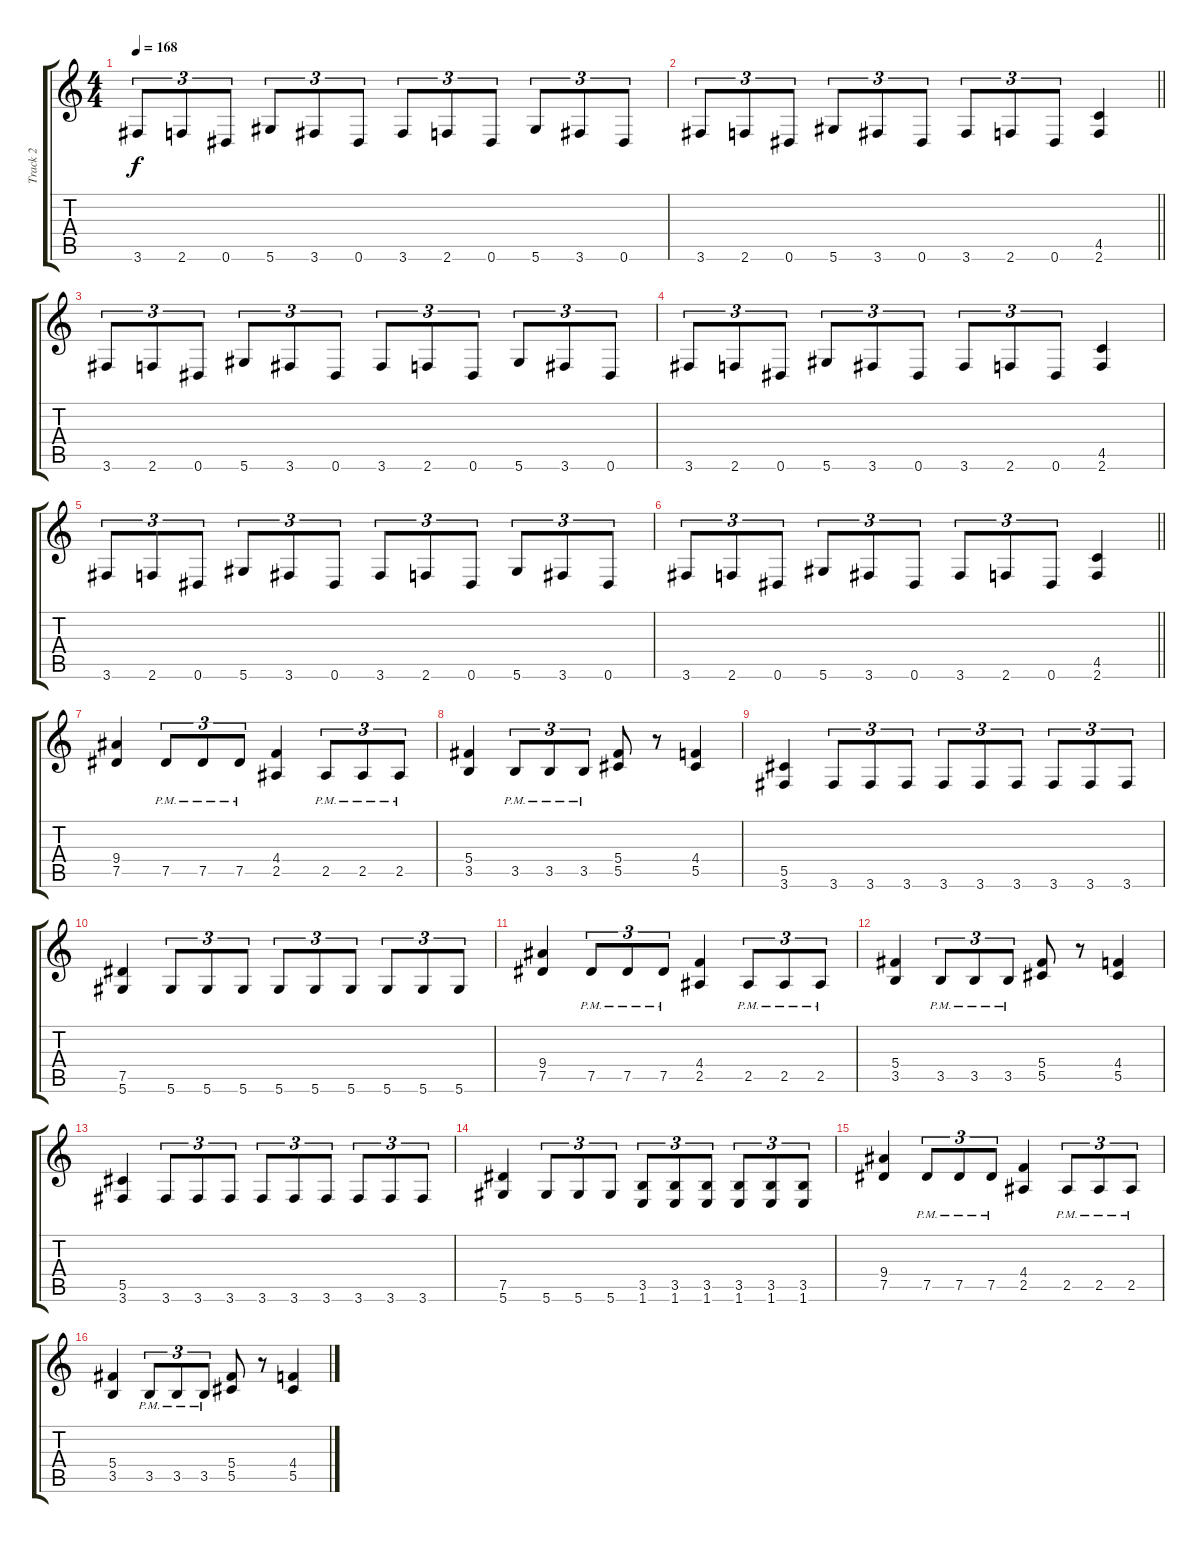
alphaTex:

\track ("Track 2" "Track 2") {instrument distortionguitar}
\staff {score tabs}
\tuning (Eb4 Bb3 Gb3 Db3 Ab2 Eb2) {hide}
\ts (4 4)
\tempo 168
\clef g2
\ks c
3.6.8{tu (3 2) dy f} 2.6.8{tu (3 2)} 0.6.8{tu (3 2)} 5.6.8{tu (3 2)} 3.6.8{tu (3 2)} 0.6.8{tu (3 2)} 3.6.8{tu (3 2)} 2.6.8{tu (3 2)} 0.6.8{tu (3 2)} 5.6.8{tu (3 2)} 3.6.8{tu (3 2)} 0.6.8{tu (3 2)} |
\barLineRight lightlight
3.6.8{tu (3 2)} 2.6.8{tu (3 2)} 0.6.8{tu (3 2)} 5.6.8{tu (3 2)} 3.6.8{tu (3 2)} 0.6.8{tu (3 2)} 3.6.8{tu (3 2)} 2.6.8{tu (3 2)} 0.6.8{tu (3 2)} (4.5 2.6).4 |
3.6.8{tu (3 2)} 2.6.8{tu (3 2)} 0.6.8{tu (3 2)} 5.6.8{tu (3 2)} 3.6.8{tu (3 2)} 0.6.8{tu (3 2)} 3.6.8{tu (3 2)} 2.6.8{tu (3 2)} 0.6.8{tu (3 2)} 5.6.8{tu (3 2)} 3.6.8{tu (3 2)} 0.6.8{tu (3 2)} |
3.6.8{tu (3 2)} 2.6.8{tu (3 2)} 0.6.8{tu (3 2)} 5.6.8{tu (3 2)} 3.6.8{tu (3 2)} 0.6.8{tu (3 2)} 3.6.8{tu (3 2)} 2.6.8{tu (3 2)} 0.6.8{tu (3 2)} (4.5 2.6).4 |
3.6.8{tu (3 2)} 2.6.8{tu (3 2)} 0.6.8{tu (3 2)} 5.6.8{tu (3 2)} 3.6.8{tu (3 2)} 0.6.8{tu (3 2)} 3.6.8{tu (3 2)} 2.6.8{tu (3 2)} 0.6.8{tu (3 2)} 5.6.8{tu (3 2)} 3.6.8{tu (3 2)} 0.6.8{tu (3 2)} |
\barLineRight lightlight
3.6.8{tu (3 2)} 2.6.8{tu (3 2)} 0.6.8{tu (3 2)} 5.6.8{tu (3 2)} 3.6.8{tu (3 2)} 0.6.8{tu (3 2)} 3.6.8{tu (3 2)} 2.6.8{tu (3 2)} 0.6.8{tu (3 2)} (4.5 2.6).4 |
(9.4 7.5).4 7.5{pm}.8{tu (3 2)} 7.5{pm}.8{tu (3 2)} 7.5{pm}.8{tu (3 2)} (4.4 2.5).4 2.5{pm}.8{tu (3 2)} 2.5{pm}.8{tu (3 2)} 2.5{pm}.8{tu (3 2)} |
(5.4 3.5).4 3.5{pm}.8{tu (3 2)} 3.5{pm}.8{tu (3 2)} 3.5{pm}.8{tu (3 2)} (5.4 5.5).8 r.8 (4.4 5.5).4 |
(5.5 3.6).4 3.6.8{tu (3 2)} 3.6.8{tu (3 2)} 3.6.8{tu (3 2)} 3.6.8{tu (3 2)} 3.6.8{tu (3 2)} 3.6.8{tu (3 2)} 3.6.8{tu (3 2)} 3.6.8{tu (3 2)} 3.6.8{tu (3 2)} |
(7.5 5.6).4 5.6.8{tu (3 2)} 5.6.8{tu (3 2)} 5.6.8{tu (3 2)} 5.6.8{tu (3 2)} 5.6.8{tu (3 2)} 5.6.8{tu (3 2)} 5.6.8{tu (3 2)} 5.6.8{tu (3 2)} 5.6.8{tu (3 2)} |
(9.4 7.5).4 7.5{pm}.8{tu (3 2)} 7.5{pm}.8{tu (3 2)} 7.5{pm}.8{tu (3 2)} (4.4 2.5).4 2.5{pm}.8{tu (3 2)} 2.5{pm}.8{tu (3 2)} 2.5{pm}.8{tu (3 2)} |
(5.4 3.5).4 3.5{pm}.8{tu (3 2)} 3.5{pm}.8{tu (3 2)} 3.5{pm}.8{tu (3 2)} (5.4 5.5).8 r.8 (4.4 5.5).4 |
(5.5 3.6).4 3.6.8{tu (3 2)} 3.6.8{tu (3 2)} 3.6.8{tu (3 2)} 3.6.8{tu (3 2)} 3.6.8{tu (3 2)} 3.6.8{tu (3 2)} 3.6.8{tu (3 2)} 3.6.8{tu (3 2)} 3.6.8{tu (3 2)} |
(7.5 5.6).4 5.6.8{tu (3 2)} 5.6.8{tu (3 2)} 5.6.8{tu (3 2)} (3.5 1.6).8{tu (3 2)} (3.5 1.6).8{tu (3 2)} (3.5 1.6).8{tu (3 2)} (3.5 1.6).8{tu (3 2)} (3.5 1.6).8{tu (3 2)} (3.5 1.6).8{tu (3 2)} |
(9.4 7.5).4 7.5{pm}.8{tu (3 2)} 7.5{pm}.8{tu (3 2)} 7.5{pm}.8{tu (3 2)} (4.4 2.5).4 2.5{pm}.8{tu (3 2)} 2.5{pm}.8{tu (3 2)} 2.5{pm}.8{tu (3 2)} |
(5.4 3.5).4 3.5{pm}.8{tu (3 2)} 3.5{pm}.8{tu (3 2)} 3.5{pm}.8{tu (3 2)} (5.4 5.5).8 r.8 (4.4 5.5).4
